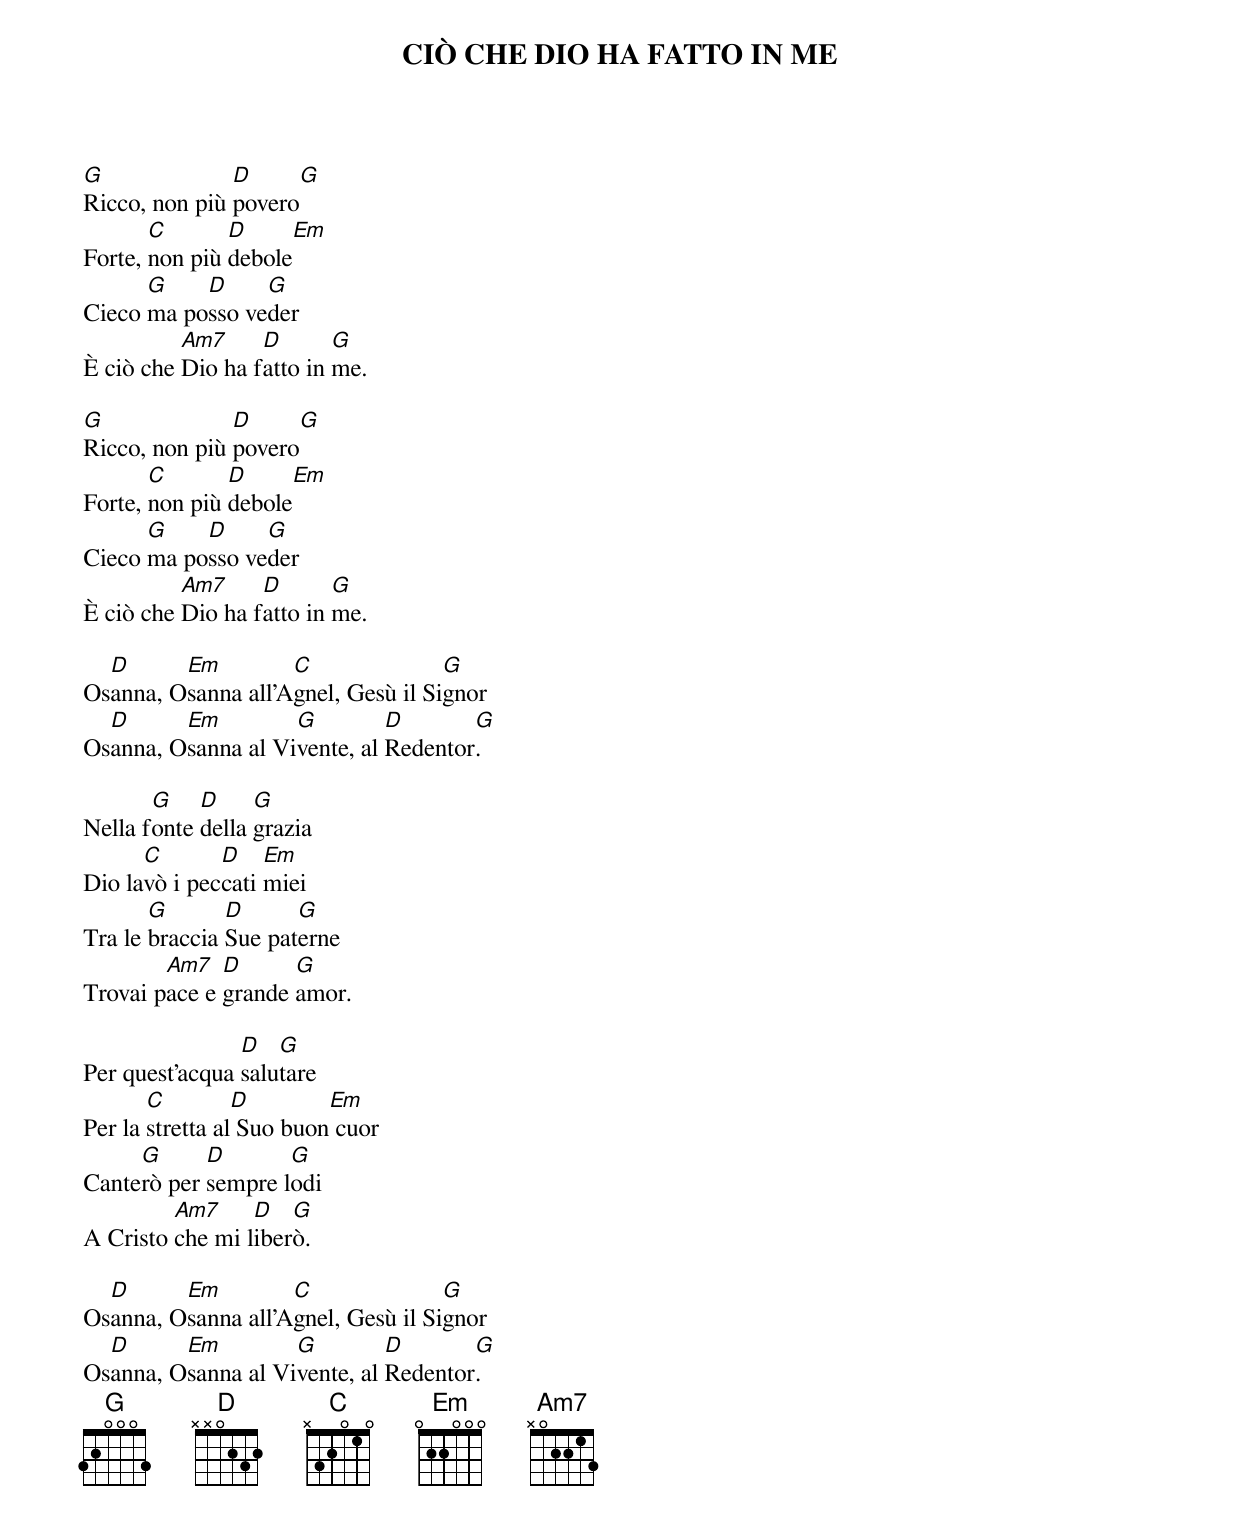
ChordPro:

{title:CIÒ CHE DIO HA FATTO IN ME}
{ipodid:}

[G]Ricco, non più [D]povero[G]
Forte, [C]non più [D]debole[Em]
Cieco [G]ma po[D]sso ve[G]der
È ciò che [Am7]Dio ha f[D]atto in [G]me.

[G]Ricco, non più [D]povero[G]
Forte, [C]non più [D]debole[Em]
Cieco [G]ma po[D]sso ve[G]der
È ciò che [Am7]Dio ha f[D]atto in [G]me.

Os[D]anna, O[Em]sanna all'A[C]gnel, Gesù il Si[G]gnor
Os[D]anna, O[Em]sanna al Vi[G]vente, al [D]Redentor[G].

Nella f[G]onte [D]della [G]grazia
Dio la[C]vò i pec[D]cati [Em]miei
Tra le [G]braccia [D]Sue pat[G]erne
Trovai p[Am7]ace e [D]grande [G]amor.

Per quest'acqua [D]salu[G]tare
Per la [C]stretta al[D] Suo buon[Em] cuor
Cante[G]rò per [D]sempre l[G]odi
A Cristo [Am7]che mi l[D]iber[G]ò.

Os[D]anna, O[Em]sanna all'A[C]gnel, Gesù il Si[G]gnor
Os[D]anna, O[Em]sanna al Vi[G]vente, al [D]Redentor[G].
